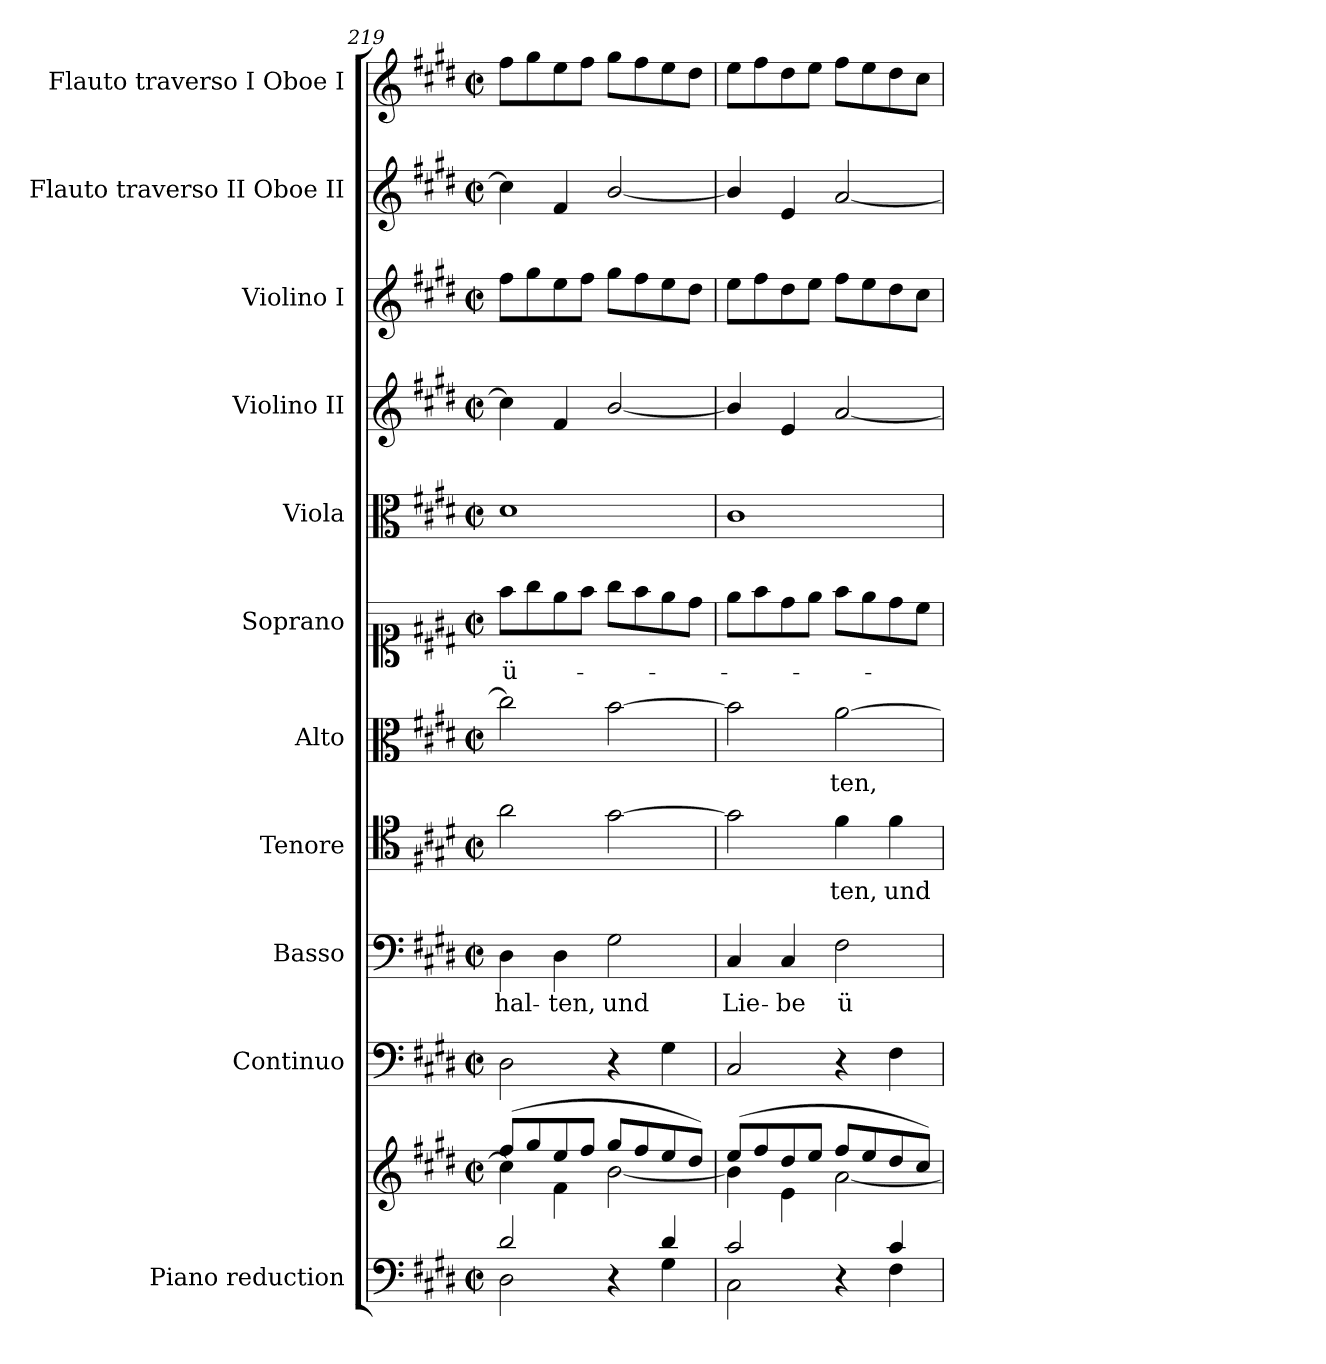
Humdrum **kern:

**kern	**kern	**kern	**kern	**text	**kern	**text	**kern	**text	**kern	**text	**kern	**kern	**kern	**kern	**kern
*part11	*part11	*part10	*part9	*part9	*part8	*part8	*part7	*part7	*part6	*part6	*part5	*part4	*part3	*part2	*part1
*staff12	*staff11	*staff10	*staff9	*staff9	*staff8	*staff8	*staff7	*staff7	*staff6	*staff6	*staff5	*staff4	*staff3	*staff2	*staff1
*I"Piano reduction	*	*I"Continuo	*I"Basso	*	*I"Tenore	*	*I"Alto	*	*I"Soprano	*	*I"Viola	*I"Violino II	*I"Violino I	*I"Flauto traverso II Oboe II	*I"Flauto traverso I Oboe I
*I'Pno	*	*	*	*	*	*	*	*	*	*	*	*	*	*I'Ob	*I'Ob
*clefF4	*clefG2	*clefF4	*clefF4	*	*clefC4	*	*clefC3	*	*clefC1	*	*clefC3	*clefG2	*clefG2	*clefG2	*clefG2
*k[f#c#g#d#]	*k[f#c#g#d#]	*k[f#c#g#d#]	*k[f#c#g#d#]	*	*k[f#c#g#d#]	*	*k[f#c#g#d#]	*	*k[f#c#g#d#]	*	*k[f#c#g#d#]	*k[f#c#g#d#]	*k[f#c#g#d#]	*k[f#c#g#d#]	*k[f#c#g#d#]
*M2/2	*M2/2	*M2/2	*M2/2	*	*M2/2	*	*M2/2	*	*M2/2	*	*M2/2	*M2/2	*M2/2	*M2/2	*M2/2
*met(c|)	*met(c|)	*met(c|)	*met(c|)	*	*met(c|)	*	*met(c|)	*	*met(c|)	*	*met(c|)	*met(c|)	*met(c|)	*met(c|)	*met(c|)
=219	=219	=219	=219	=219	=219	=219	=219	=219	=219	=219	=219	=219	=219	=219	=219
*^	*^	*	*	*	*	*	*	*	*	*	*	*	*	*	*
!	!	!	!	!	!	!LO:LY:b	!	!	!	!LO:LY:b	!	!LO:LY:b	!	!	!	!	!
2d#/	2D#\	(8ff#/L	4cc#\]	2D#\	4D#\	hal-	2a\	.	2cc#\]	--	8ff#\L	ü-	1d#	4cc#\]	8ff#\L	4cc#\]	8ff#\L
.	.	8gg#/	.	.	.	.	.	.	.	.	8gg#\	.	.	.	8gg#\	.	8gg#\
!	!	!	!	!	!	!LO:LY:b	!	!	!	!	!	!	!	!	!	!	!
.	.	8ee/	4f#\	.	4D#\	ten,	.	.	.	.	8ee\	.	.	4f#/	8ee\	4f#/	8ee\
.	.	8ff#/J	.	.	.	.	.	.	.	.	8ff#\J	.	.	.	8ff#\J	.	8ff#\J
!	!	!	!	!	!	!LO:LY:b	!	!	!	!	!	!	!	!	!	!	!
4r	4ryy	8gg#/L	[2b\	4r	2G#\	und	[2g#\	.	[2b\	.	8gg#\L	.	.	[2b/	8gg#\L	[2b/	8gg#\L
.	.	8ff#/	.	.	.	.	.	.	.	.	8ff#\	.	.	.	8ff#\	.	8ff#\
4d#/	4G#\	8ee/	.	4G#\	.	.	.	.	.	.	8ee\	.	.	.	8ee\	.	8ee\
.	.	8dd#/J)	.	.	.	.	.	.	.	.	8dd#\J	.	.	.	8dd#\J	.	8dd#\J
=220	=220	=220	=220	=220	=220	=220	=220	=220	=220	=220	=220	=220	=220	=220	=220	=220	=220
!	!	!	!	!	!	!LO:LY:b	!	!	!	!	!	!	!	!	!	!	!
2c#/	2C#\	(8ee/L	4b\]	2C#/	4C#/	Lie-	2g#\]	.	2b\]	.	8ee\L	.	1c#	4b/]	8ee\L	4b/]	8ee\L
.	.	8ff#/	.	.	.	.	.	.	.	.	8ff#\	.	.	.	8ff#\	.	8ff#\
!	!	!	!	!	!	!LO:LY:b	!	!	!	!	!	!	!	!	!	!	!
.	.	8dd#/	4e\	.	4C#/	be	.	.	.	.	8dd#\	.	.	4e/	8dd#\	4e/	8dd#\
.	.	8ee/J	.	.	.	.	.	.	.	.	8ee\J	.	.	.	8ee\J	.	8ee\J
!	!	!	!	!	!	!LO:LY:b	!	!LO:LY:b	!	!LO:LY:b	!	!	!	!	!	!	!
4r	4ryy	8ff#/L	[2a\	4r	2F#\	ü-	4f#\	ten,	[2a\	ten,	8ff#\L	.	.	[2a/	8ff#\L	[2a/	8ff#\L
.	.	8ee/	.	.	.	.	.	.	.	.	8ee\	.	.	.	8ee\	.	8ee\
!	!	!	!	!	!	!	!	!LO:LY:b	!	!	!	!	!	!	!	!	!
4c#/	4F#\	8dd#/	.	4F#\	.	.	4f#\	und	.	.	8dd#\	.	.	.	8dd#\	.	8dd#\
.	.	8cc#/J)	.	.	.	.	.	.	.	.	8cc#\J	.	.	.	8cc#\J	.	8cc#\J
*v	*v	*	*	*	*	*	*	*	*	*	*	*	*	*	*	*	*
*	*v	*v	*	*	*	*	*	*	*	*	*	*	*	*	*	*
=	=	=	=	=	=	=	=	=	=	=	=	=	=	=	=
*-	*-	*-	*-	*-	*-	*-	*-	*-	*-	*-	*-	*-	*-	*-	*-
